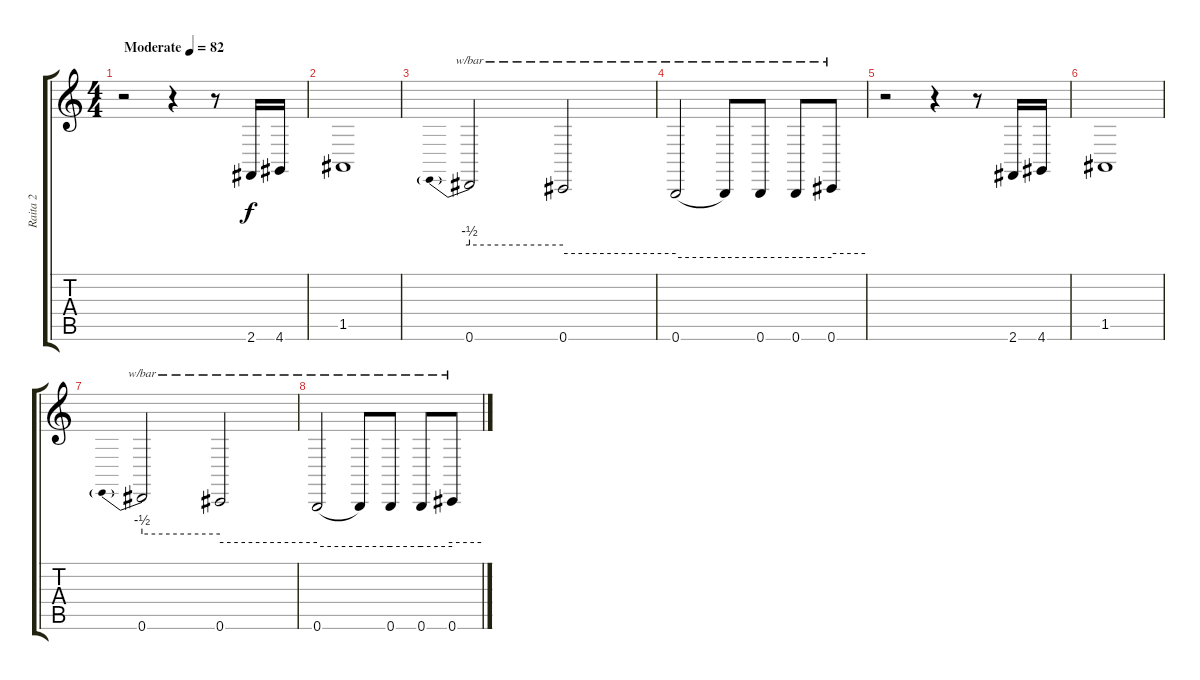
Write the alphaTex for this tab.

\track ("Raita 2" "Raita 2") {instrument brightacousticpiano}
\staff {score tabs}
\tuning (E4 B3 G3 D3 A2 E2) {hide}
\ts (4 4)
\tempo (82 "Moderate")
\clef g2
\ks c
r.2{dy f instrument brightacousticpiano} r.4 r.8 2.6.16 4.6.16 |
1.5.1 |
0.6.2{tbe (predive default 0 -2 60 -2)} 0.6.2{tbe (hold default 0 -6 60 -6)} |
0.6.2{tbe (hold default 0 -10 60 -10)} 0.6{t}.8{tbe (hold default 0 -10 60 -10)} 0.6.8{tbe (hold default 0 -10 60 -10)} 0.6.8{tbe (hold default 0 -10 60 -10)} 0.6.8{tbe (hold default 0 -6 60 -6)} |
r.2 r.4 r.8 2.6.16 4.6.16 |
1.5.1 |
0.6.2{tbe (predive default 0 -2 60 -2)} 0.6.2{tbe (hold default 0 -6 60 -6)} |
0.6.2{tbe (hold default 0 -10 60 -10)} 0.6{t}.8{tbe (hold default 0 -10 60 -10)} 0.6.8{tbe (hold default 0 -10 60 -10)} 0.6.8{tbe (hold default 0 -10 60 -10)} 0.6.8{tbe (hold default 0 -6 60 -6)}
